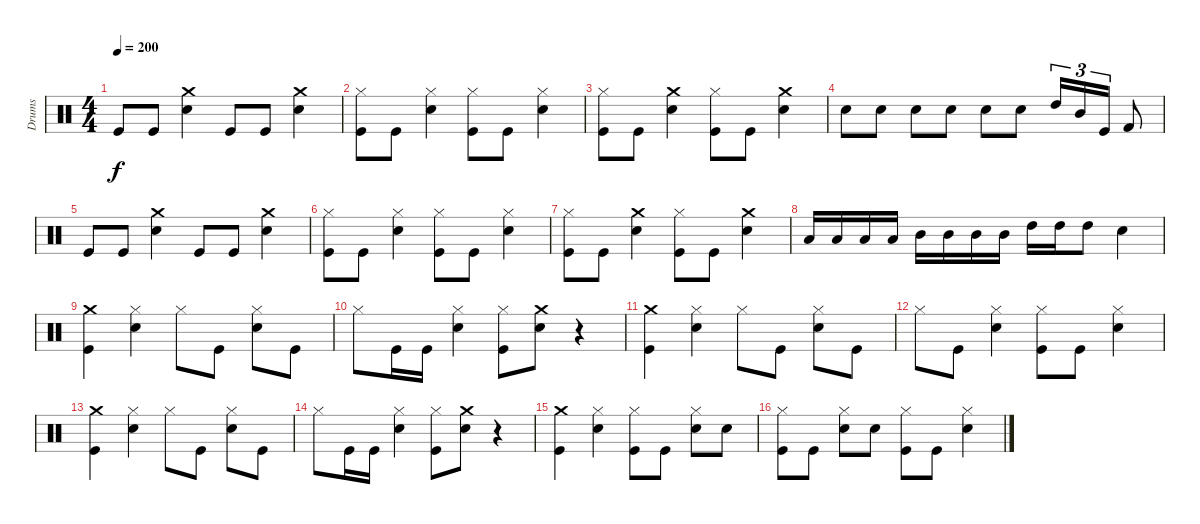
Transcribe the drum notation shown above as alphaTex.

\track ("Drums" "Drums") {instrument percussion}
\staff {score}
\articulation defaults
\ts (4 4)
\tempo 200
\clef neutral
\ks c "Kick (hit)".8{dy f} "Kick (hit)".8
("Crash medium (hit)" "Snare (hit) 2").4 "Kick (hit)".8 "Kick (hit)".8 ("Crash medium (hit)" "Snare (hit) 2").4 |
("Kick (hit)" "Hi-Hat (closed)").8 "Kick (hit)".8 ("Snare (hit) 2" "Hi-Hat (closed)").4 ("Kick (hit)" "Hi-Hat (closed)").8 "Kick (hit)".8 ("Snare (hit) 2" "Hi-Hat (closed)").4 |
("Kick (hit)" "Hi-Hat (closed)").8 "Kick (hit)".8 ("Snare (hit) 2" "Crash medium (hit)").4 ("Kick (hit)" "Hi-Hat (closed)").8 "Kick (hit)".8 ("Crash medium (hit)" "Snare (hit) 2").4 |
"Snare (hit) 2".8 "Snare (hit) 2".8 "Snare (hit) 2".8 "Snare (hit) 2".8 "Snare (hit) 2".8 "Snare (hit) 2".8 "High Tom (hit)".16{tu (3 2)} "Mid Tom (hit)".16{tu (3 2)} "Kick (hit)".16{tu (3 2)} "Kick (hit) 2".8 |
"Kick (hit)".8 "Kick (hit)".8 ("Crash medium (hit)" "Snare (hit) 2").4 "Kick (hit)".8 "Kick (hit)".8 ("Crash medium (hit)" "Snare (hit) 2").4 |
("Kick (hit)" "Hi-Hat (closed)").8 "Kick (hit)".8 ("Snare (hit) 2" "Hi-Hat (closed)").4 ("Kick (hit)" "Hi-Hat (closed)").8 "Kick (hit)".8 ("Snare (hit) 2" "Hi-Hat (closed)").4 |
("Kick (hit)" "Hi-Hat (closed)").8 "Kick (hit)".8 ("Snare (hit) 2" "Crash medium (hit)").4 ("Kick (hit)" "Hi-Hat (closed)").8 "Kick (hit)".8 ("Crash medium (hit)" "Snare (hit) 2").4 |
"Low Tom (hit)".16 "Low Tom (hit)".16 "Low Tom (hit)".16 "Low Tom (hit)".16 "Mid Tom (hit)".16 "Mid Tom (hit)".16 "Mid Tom (hit)".16 "Mid Tom (hit)".16 "High Tom (hit)".16 "High Tom (hit)".16 "High Tom (hit)".8 "Snare (hit) 2".4 |
("Kick (hit)" "Crash medium (hit)").4 ("Hi-Hat (closed)" "Snare (hit) 2").4 "Hi-Hat (closed)".8 "Kick (hit)".8 ("Snare (hit) 2" "Hi-Hat (closed)").8 "Kick (hit)".8 |
"Hi-Hat (closed)".8 "Kick (hit)".16 "Kick (hit)".16 ("Snare (hit) 2" "Hi-Hat (closed)").4 ("Kick (hit)" "Hi-Hat (closed)").8 ("Snare (hit) 2" "Crash medium (hit)").8 r.4 |
("Kick (hit)" "Crash medium (hit)").4 ("Hi-Hat (closed)" "Snare (hit) 2").4 "Hi-Hat (closed)".8 "Kick (hit)".8 ("Snare (hit) 2" "Hi-Hat (closed)").8 "Kick (hit)".8 |
"Hi-Hat (closed)".8 "Kick (hit)".8 ("Snare (hit) 2" "Hi-Hat (closed)").4 ("Hi-Hat (closed)" "Kick (hit)").8 "Kick (hit)".8 ("Snare (hit) 2" "Hi-Hat (closed)").4 |
("Kick (hit)" "Crash medium (hit)").4 ("Hi-Hat (closed)" "Snare (hit) 2").4 "Hi-Hat (closed)".8 "Kick (hit)".8 ("Snare (hit) 2" "Hi-Hat (closed)").8 "Kick (hit)".8 |
"Hi-Hat (closed)".8 "Kick (hit)".16 "Kick (hit)".16 ("Snare (hit) 2" "Hi-Hat (closed)").4 ("Kick (hit)" "Hi-Hat (closed)").8 ("Snare (hit) 2" "Crash medium (hit)").8 r.4 |
("Kick (hit)" "Crash medium (hit)").4 ("Hi-Hat (closed)" "Snare (hit) 2").4 ("Kick (hit)" "Hi-Hat (closed)").8 "Kick (hit)".8 ("Hi-Hat (closed)" "Snare (hit) 2").8 "Snare (hit) 2".8 |
("Kick (hit)" "Hi-Hat (closed)").8 "Kick (hit)".8 ("Hi-Hat (closed)" "Snare (hit) 2").8 "Snare (hit) 2".8 ("Kick (hit)" "Hi-Hat (closed)").8 "Kick (hit)".8 ("Snare (hit) 2" "Hi-Hat (closed)").4
